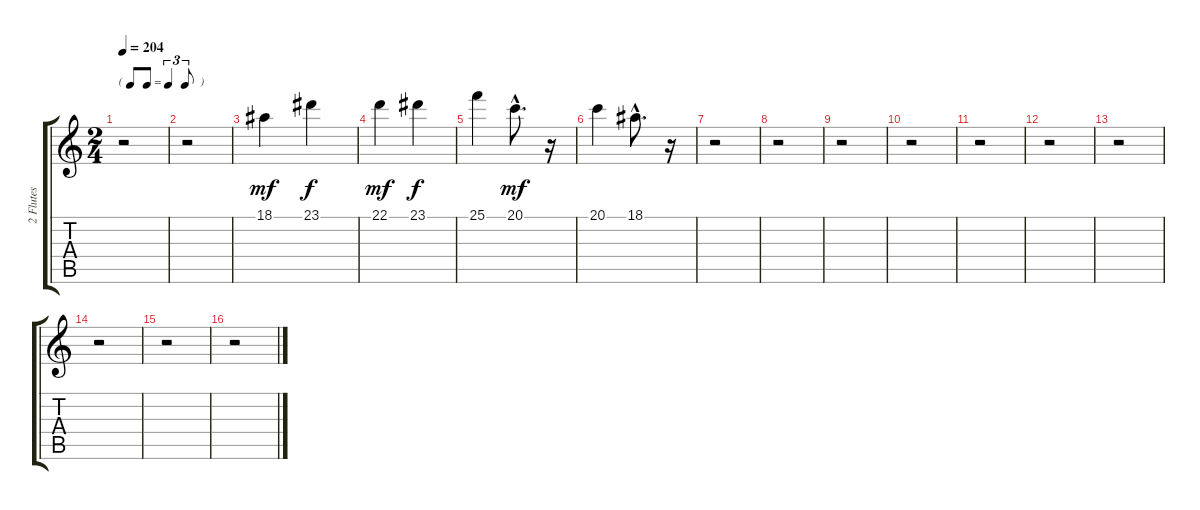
\track ("2 Flutes" "2 Flutes") {instrument flute}
\staff {score tabs}
\tuning (E4 B3 G3 D3 A2 E2) {hide}
\ts (2 4)
\tf triplet8th
\tempo 204
\clef g2
\ks c
r.2{dy fff} |
r.2 |
18.1.4{dy mf} 23.1.4{dy f} |
22.1.4{dy mf} 23.1.4{dy f} |
25.1.4 20.1{hac}.8{d dy mf} r.16 |
20.1.4 18.1{hac}.8{d} r.16 |
r.2 |
r.2 |
r.2 |
r.2 |
r.2 |
r.2 |
r.2 |
r.2 |
r.2 |
r.2
